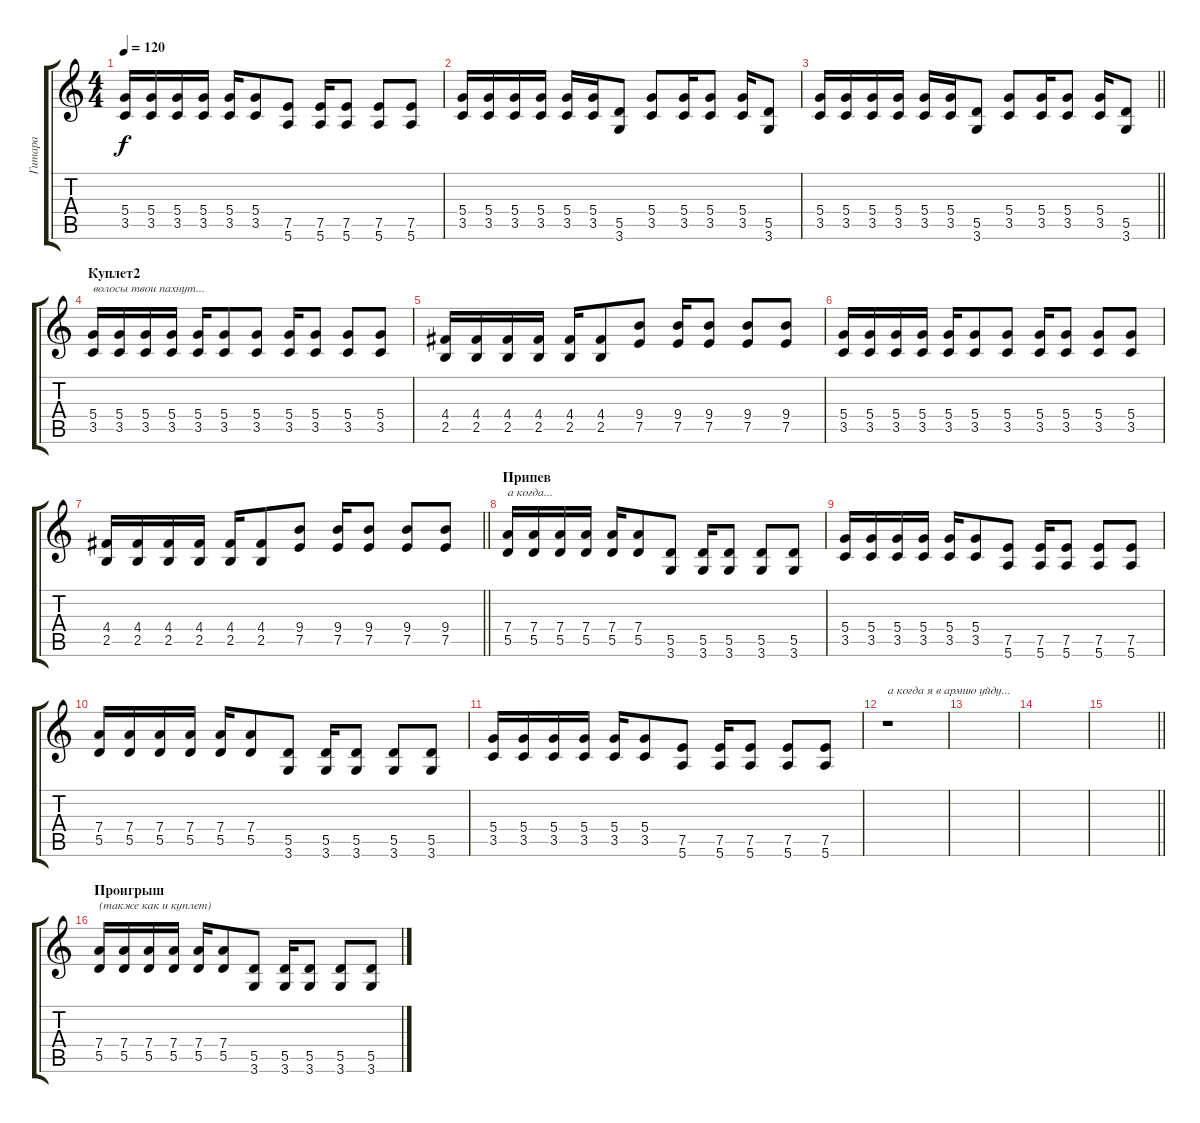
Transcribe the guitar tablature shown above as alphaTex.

\track ("Гитара" "Гитара") {instrument distortionguitar}
\staff {score tabs}
\tuning (E4 B3 G3 D3 A2 E2) {hide}
\ts (4 4)
\tempo 120
\clef g2
\ks c
(5.4 3.5).16{dy f} (5.4 3.5).16 (5.4 3.5).16 (5.4 3.5).16 (5.4 3.5).16 (5.4 3.5).8 (7.5 5.6).8 (7.5 5.6).16 (7.5 5.6).8 (7.5 5.6).8 (7.5 5.6).8 |
(5.4 3.5).16 (5.4 3.5).16 (5.4 3.5).16 (5.4 3.5).16 (5.4 3.5).16 (5.4 3.5).16 (5.5 3.6).8 (5.4 3.5).8 (5.4 3.5).16 (5.4 3.5).8 (5.4 3.5).16 (5.5 3.6).8 |
\barLineRight lightlight
(5.4 3.5).16 (5.4 3.5).16 (5.4 3.5).16 (5.4 3.5).16 (5.4 3.5).16 (5.4 3.5).16 (5.5 3.6).8 (5.4 3.5).8 (5.4 3.5).16 (5.4 3.5).8 (5.4 3.5).16 (5.5 3.6).8 |
\section ("" "Куплет2")
(5.4 3.5).16{txt "волосы твои пахнут..."} (5.4 3.5).16 (5.4 3.5).16 (5.4 3.5).16 (5.4 3.5).16 (5.4 3.5).8 (5.4 3.5).8 (5.4 3.5).16 (5.4 3.5).8 (5.4 3.5).8 (5.4 3.5).8 |
(4.4 2.5).16 (4.4 2.5).16 (4.4 2.5).16 (4.4 2.5).16 (4.4 2.5).16 (4.4 2.5).8 (9.4 7.5).8 (9.4 7.5).16 (9.4 7.5).8 (9.4 7.5).8 (9.4 7.5).8 |
(5.4 3.5).16 (5.4 3.5).16 (5.4 3.5).16 (5.4 3.5).16 (5.4 3.5).16 (5.4 3.5).8 (5.4 3.5).8 (5.4 3.5).16 (5.4 3.5).8 (5.4 3.5).8 (5.4 3.5).8 |
\barLineRight lightlight
(4.4 2.5).16 (4.4 2.5).16 (4.4 2.5).16 (4.4 2.5).16 (4.4 2.5).16 (4.4 2.5).8 (9.4 7.5).8 (9.4 7.5).16 (9.4 7.5).8 (9.4 7.5).8 (9.4 7.5).8 |
\section ("" "Припев")
(7.4 5.5).16{txt "а когда..."} (7.4 5.5).16 (7.4 5.5).16 (7.4 5.5).16 (7.4 5.5).16 (7.4 5.5).8 (5.5 3.6).8 (5.5 3.6).16 (5.5 3.6).8 (5.5 3.6).8 (5.5 3.6).8 |
(5.4 3.5).16 (5.4 3.5).16 (5.4 3.5).16 (5.4 3.5).16 (5.4 3.5).16 (5.4 3.5).8 (7.5 5.6).8 (7.5 5.6).16 (7.5 5.6).8 (7.5 5.6).8 (7.5 5.6).8 |
(7.4 5.5).16 (7.4 5.5).16 (7.4 5.5).16 (7.4 5.5).16 (7.4 5.5).16 (7.4 5.5).8 (5.5 3.6).8 (5.5 3.6).16 (5.5 3.6).8 (5.5 3.6).8 (5.5 3.6).8 |
(5.4 3.5).16 (5.4 3.5).16 (5.4 3.5).16 (5.4 3.5).16 (5.4 3.5).16 (5.4 3.5).8 (7.5 5.6).8 (7.5 5.6).16 (7.5 5.6).8 (7.5 5.6).8 (7.5 5.6).8 |
r.1{txt "а когда я в армию уйду..."} |
|
|
\barLineRight lightlight
|
\section ("" "Проигрыш")
(7.4 5.5).16{txt "(также как и куплет)"} (7.4 5.5).16 (7.4 5.5).16 (7.4 5.5).16 (7.4 5.5).16 (7.4 5.5).8 (5.5 3.6).8 (5.5 3.6).16 (5.5 3.6).8 (5.5 3.6).8 (5.5 3.6).8
